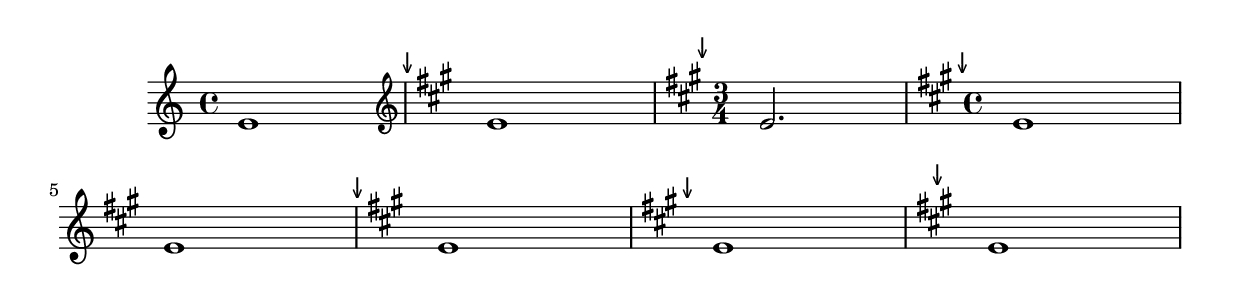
%% DO NOT EDIT this file manually; it is automatically
%% generated from LSR http://lsr.dsi.unimi.it
%% Make any changes in LSR itself, or in Documentation/snippets/new/ ,
%% and then run scripts/auxiliar/makelsr.py
%%
%% This file is in the public domain.
\version "2.12.2"

\header {
  lsrtags = "text"

%% Translation of GIT committish: 59caa3adce63114ca7972d18f95d4aadc528ec3d
  texidoces = "
Si están especificadas, las marcas de texto se pueden alinear con
objetos de notación distintos a las líneas divisorias.  Entre estos
objetos se encuentran @code{ambitus}, @code{breathing-sign},
@code{clef}, @code{custos}, @code{staff-bar}, @code{left-edge},
@code{key-cancellation}, @code{key-signature} y @code{time-signature}.

En estos casos, las marcas de texto se centran horizontalmente sobre
el objeto, aunque esto se puede cambiar, como se muestra en la segunda
línea de este ejemplo (en una partitura con varios pentagramas, se
debe hacer este ajuste para todos los pentagramas).

"
  doctitlees = "Alinear marcas con varios objetos de notación"


%% Translation of GIT committish: 0a868be38a775ecb1ef935b079000cebbc64de40
  texidocde = "
Wenn angegeben, können Textzeichen auch an anderen Objekten als Taktstrichen
ausgerichtet werden.  Zu diesen Objekten gehören @code{ambitus},
@code{breathing-sign}, @code{clef}, @code{custos}, @code{staff-bar},
@code{left-edge}, @code{key-cancellation}, @code{key-signature} und
@code{time-signature}.

In diesem Fall werden die Zeichen horizontal über dem Objekt zentriert.
Diese Ausrichtung kann auch geändert werden, wie die zweite Zeile
des Beispiels zeigt.  In einer Partitur mit vielen Systemen sollte
diese Einstellung für alle Systeme gemacht werden.

"

  doctitlede = "Zeichen an verschiedenen Notationsobjekten ausrichten"

%% Translation of GIT committish: 548ef200973bd3d46ea75c5498461d9e5f168334
  texidocfr = "
Les indications textuelles peuvent s'aligner par rapport à d'autres
objets que des barres de mesure, tels que @code{ambitus},
@code{breathing-sign}, @code{clef}, @code{custos}, @code{staff-bar},
@code{left-edge}, @code{key-cancellation}, @code{key-signature}, ou
@code{time-signature}.



Par défaut, les indications textuelles sont alignées avec le milieu
des objets de notation. Bien entendu, vous pouvez modifier les
propriétés des objets en question pour obtenir un autre
résultat comme l'illustre la deuxième ligne de l'exemple.  Dans le cas
de portées multiples, ces réglages doivent être faits pour chacune
d'entre elles.



"
  doctitlefr = "Alignement des indications par rapport à divers objets
de notation"


  texidoc = "
If specified, text marks may be aligned with notation objects other
than bar lines.  These objects include @code{ambitus},
@code{breathing-sign}, @code{clef}, @code{custos}, @code{staff-bar},
@code{left-edge}, @code{key-cancellation}, @code{key-signature}, and
@code{time-signature}.



In such cases, text marks will be horizontally centered above the
object. However this can be changed, as demonstrated on the second line
of this example (in a score with multiple staves, this setting should
be done for all the staves).



"
  doctitle = "Aligning marks with various notation objects"
} % begin verbatim

\relative c' {
  e1

  % the RehearsalMark will be centered above the Clef
  \override Score.RehearsalMark #'break-align-symbols = #'(clef)
  \key a \major
  \clef treble
  \mark "↓"
  e1

  % the RehearsalMark will be centered above the TimeSignature
  \override Score.RehearsalMark #'break-align-symbols = #'(time-signature)
  \key a \major
  \clef treble
  \time 3/4
  \mark \markup { \char ##x2193 }
  e2.

  % the RehearsalMark will be centered above the KeySignature
  \override Score.RehearsalMark #'break-align-symbols = #'(key-signature)
  \key a \major
  \clef treble
  \time 4/4
  \mark \markup { \char ##x2193 }
  e1

  \break
  e1

  % the RehearsalMark will be aligned with the left edge of the KeySignature
  \once \override Score.KeySignature #'break-align-anchor-alignment = #LEFT
  \mark \markup { \char ##x2193 }
  \key a \major
  e1

  % the RehearsalMark will be aligned with the right edge of the KeySignature
  \once \override Score.KeySignature #'break-align-anchor-alignment = #RIGHT
  \key a \major
  \mark \markup { \char ##x2193 }
  e1

  % the RehearsalMark will be aligned with the left edge of the KeySignature
  % and then shifted right by one unit.
  \once \override Score.KeySignature #'break-align-anchor = #1
  \key a \major
  \mark \markup { \char ##x2193 }
  e1
}
